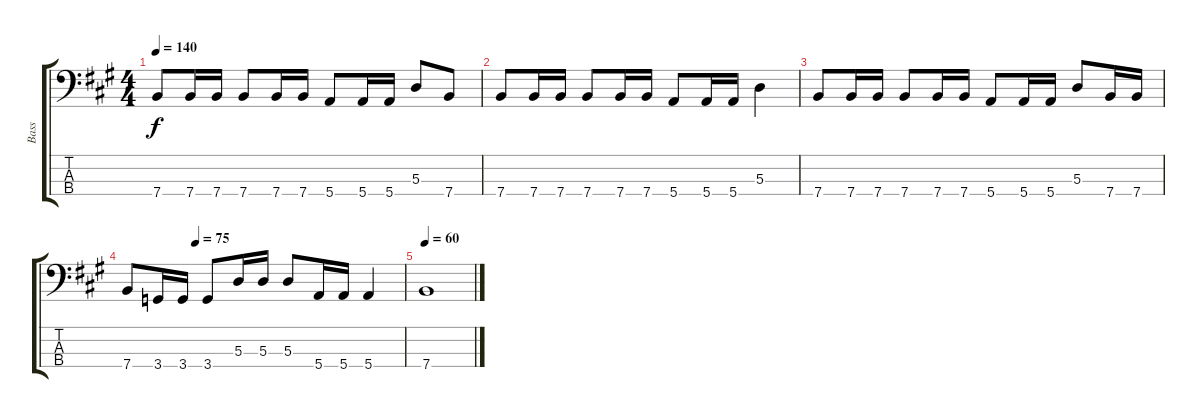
\track ("Bass" "Bass") {instrument electricbassfinger}
\staff {score tabs}
\tuning (G2 D2 A1 E1) {hide}
\ts (4 4)
\tempo 140
\clef f4
\ks f#minor
7.4.8{dy f} 7.4.16 7.4.16 7.4.8 7.4.16 7.4.16 5.4.8 5.4.16 5.4.16 5.3.8 7.4.8 |
7.4.8 7.4.16 7.4.16 7.4.8 7.4.16 7.4.16 5.4.8 5.4.16 5.4.16 5.3.4 |
7.4.8 7.4.16 7.4.16 7.4.8 7.4.16 7.4.16 5.4.8 5.4.16 5.4.16 5.3.8 7.4.16 7.4.16 |
\tempo (75 0.25)
7.4.8 3.4.16 3.4.16 3.4.8 5.3.16 5.3.16 5.3.8 5.4.16 5.4.16 5.4.4 |
\tempo 60
7.4.1
